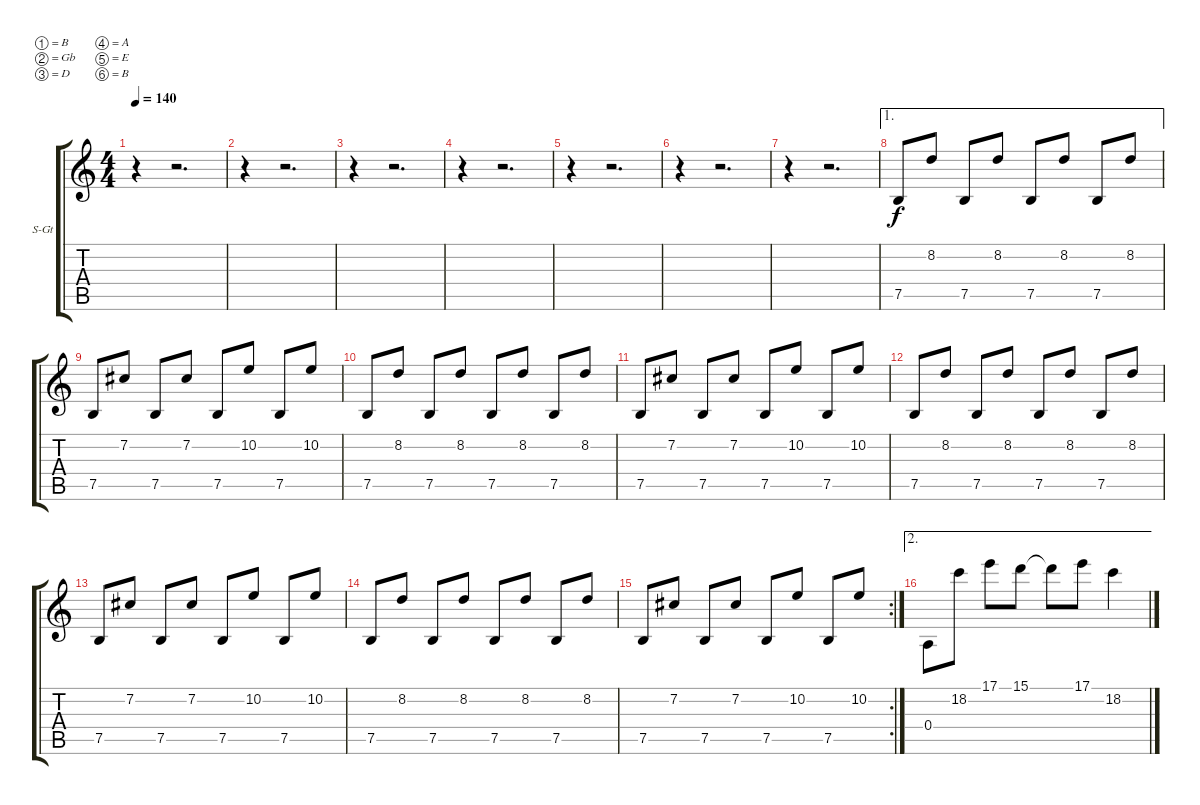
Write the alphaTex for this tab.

\bracketExtendMode groupsimilarinstruments
\firstSystemTrackNameOrientation horizontal
\otherSystemsTrackNameOrientation horizontal
\track ("Guitar 3" "S-Gt") {instrument acousticguitarsteel}
\staff {score tabs}
\tuning (B3 Gb3 D3 A2 E2 B1)
\ts (4 4)
\tempo 140
\clef g2
\ks c
r.4{dy f} r.2{d} |
r.4 r.2{d} |
r.4 r.2{d} |
r.4 r.2{d} |
r.4 r.2{d} |
r.4 r.2{d} |
r.4 r.2{d} |
\ae 1
7.5.8 8.2.8 7.5.8 8.2.8 7.5.8 8.2.8 7.5.8 8.2.8 |
7.5.8 7.2.8 7.5.8 7.2.8 7.5.8 10.2.8 7.5.8 10.2.8 |
7.5.8 8.2.8 7.5.8 8.2.8 7.5.8 8.2.8 7.5.8 8.2.8 |
7.5.8 7.2.8 7.5.8 7.2.8 7.5.8 10.2.8 7.5.8 10.2.8 |
7.5.8 8.2.8 7.5.8 8.2.8 7.5.8 8.2.8 7.5.8 8.2.8 |
7.5.8 7.2.8 7.5.8 7.2.8 7.5.8 10.2.8 7.5.8 10.2.8 |
7.5.8 8.2.8 7.5.8 8.2.8 7.5.8 8.2.8 7.5.8 8.2.8 |
\rc 2
7.5.8 7.2.8 7.5.8 7.2.8 7.5.8 10.2.8 7.5.8 10.2.8 |
\ae 2
0.4.8 18.2.8 17.1.8 15.1.8 15.1{t}.8 17.1.8 18.2.4
